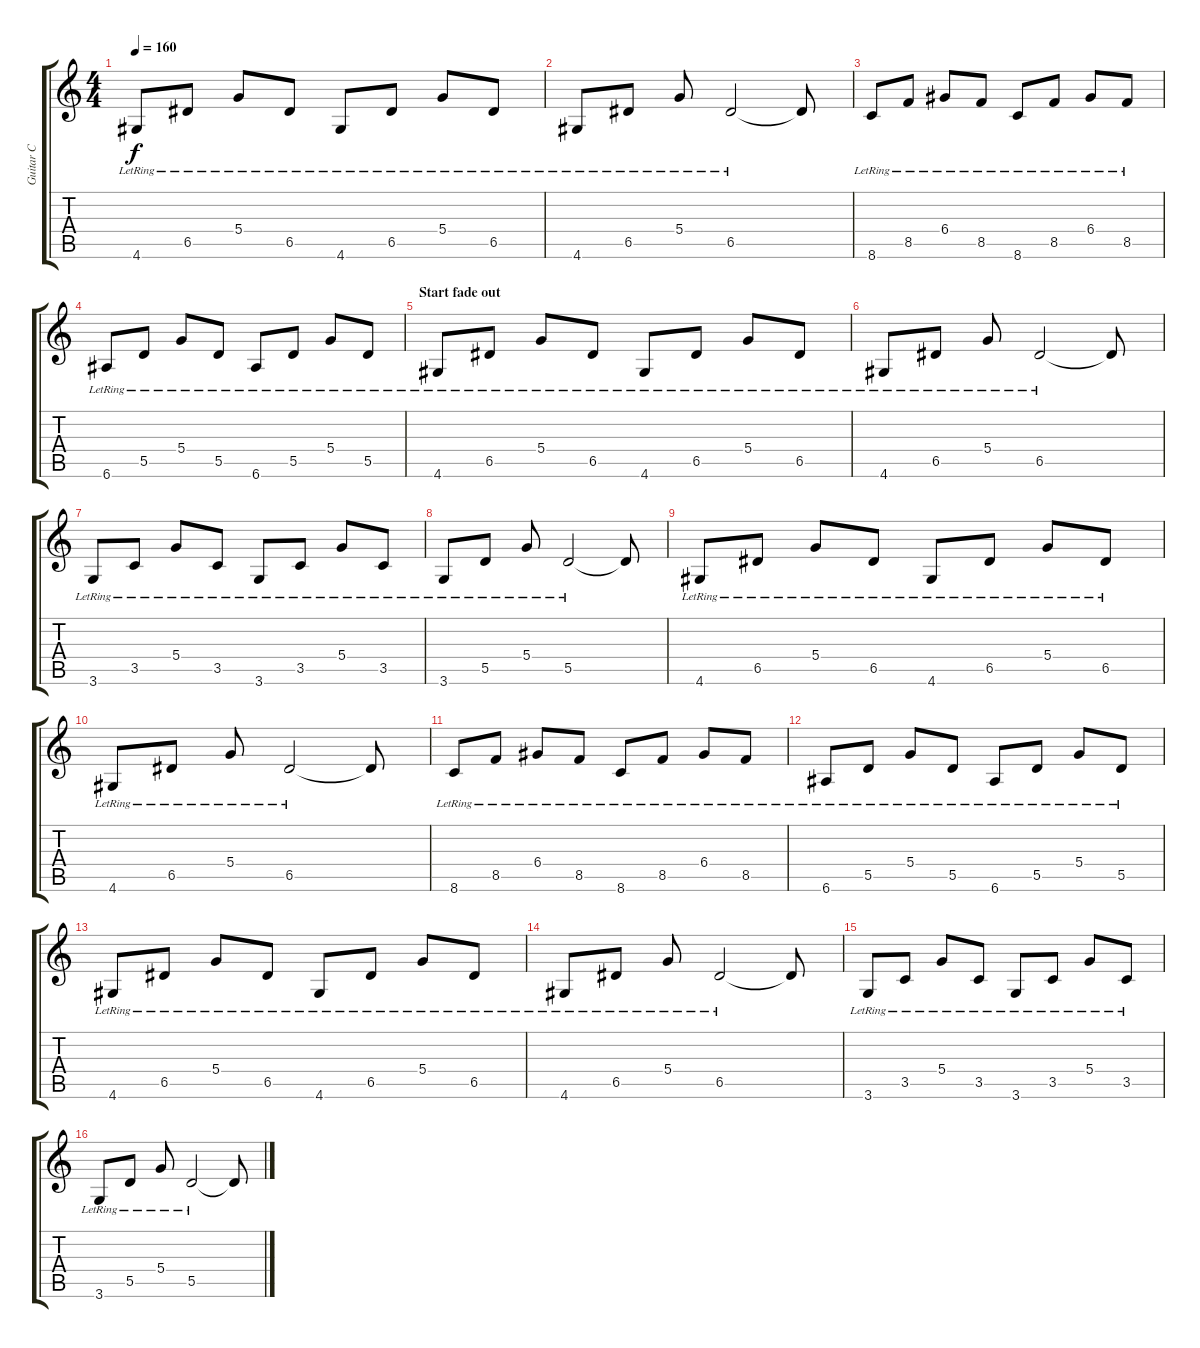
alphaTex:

\track ("Guitar C" "Guitar C") {instrument distortionguitar}
\staff {score tabs}
\tuning (E4 B3 G3 D3 A2 E2) {hide}
\ts (4 4)
\tempo 160
\clef g2
\ks c
4.6{lr}.8{dy f} 6.5{lr}.8 5.4{lr}.8 6.5{lr}.8 4.6{lr}.8 6.5{lr}.8 5.4{lr}.8 6.5{lr}.8 |
4.6{lr}.8 6.5{lr}.8 5.4{lr}.8 6.5{lr}.2 6.5{t}.8 |
8.6{lr}.8 8.5{lr}.8 6.4{lr}.8 8.5{lr}.8 8.6{lr}.8 8.5{lr}.8 6.4{lr}.8 8.5{lr}.8 |
6.6{lr}.8 5.5{lr}.8 5.4{lr}.8 5.5{lr}.8 6.6{lr}.8 5.5{lr}.8 5.4{lr}.8 5.5{lr}.8 |
\section ("" "Start fade out")
4.6{lr}.8 6.5{lr}.8 5.4{lr}.8 6.5{lr}.8 4.6{lr}.8 6.5{lr}.8 5.4{lr}.8 6.5{lr}.8 |
4.6{lr}.8 6.5{lr}.8 5.4{lr}.8 6.5{lr}.2 6.5{t}.8 |
3.6{lr}.8 3.5{lr}.8 5.4{lr}.8 3.5{lr}.8 3.6{lr}.8 3.5{lr}.8 5.4{lr}.8 3.5{lr}.8 |
3.6{lr}.8 5.5{lr}.8 5.4{lr}.8 5.5{lr}.2 5.5{t}.8 |
4.6{lr}.8 6.5{lr}.8 5.4{lr}.8 6.5{lr}.8 4.6{lr}.8 6.5{lr}.8 5.4{lr}.8 6.5{lr}.8 |
4.6{lr}.8 6.5{lr}.8 5.4{lr}.8 6.5{lr}.2 6.5{t}.8 |
8.6{lr}.8 8.5{lr}.8 6.4{lr}.8 8.5{lr}.8 8.6{lr}.8 8.5{lr}.8 6.4{lr}.8 8.5{lr}.8 |
6.6{lr}.8 5.5{lr}.8 5.4{lr}.8 5.5{lr}.8 6.6{lr}.8 5.5{lr}.8 5.4{lr}.8 5.5{lr}.8 |
4.6{lr}.8 6.5{lr}.8 5.4{lr}.8 6.5{lr}.8 4.6{lr}.8 6.5{lr}.8 5.4{lr}.8 6.5{lr}.8 |
4.6{lr}.8 6.5{lr}.8 5.4{lr}.8 6.5{lr}.2 6.5{t}.8 |
3.6{lr}.8 3.5{lr}.8 5.4{lr}.8 3.5{lr}.8 3.6{lr}.8 3.5{lr}.8 5.4{lr}.8 3.5{lr}.8 |
3.6{lr}.8 5.5{lr}.8 5.4{lr}.8 5.5{lr}.2 5.5{t}.8
